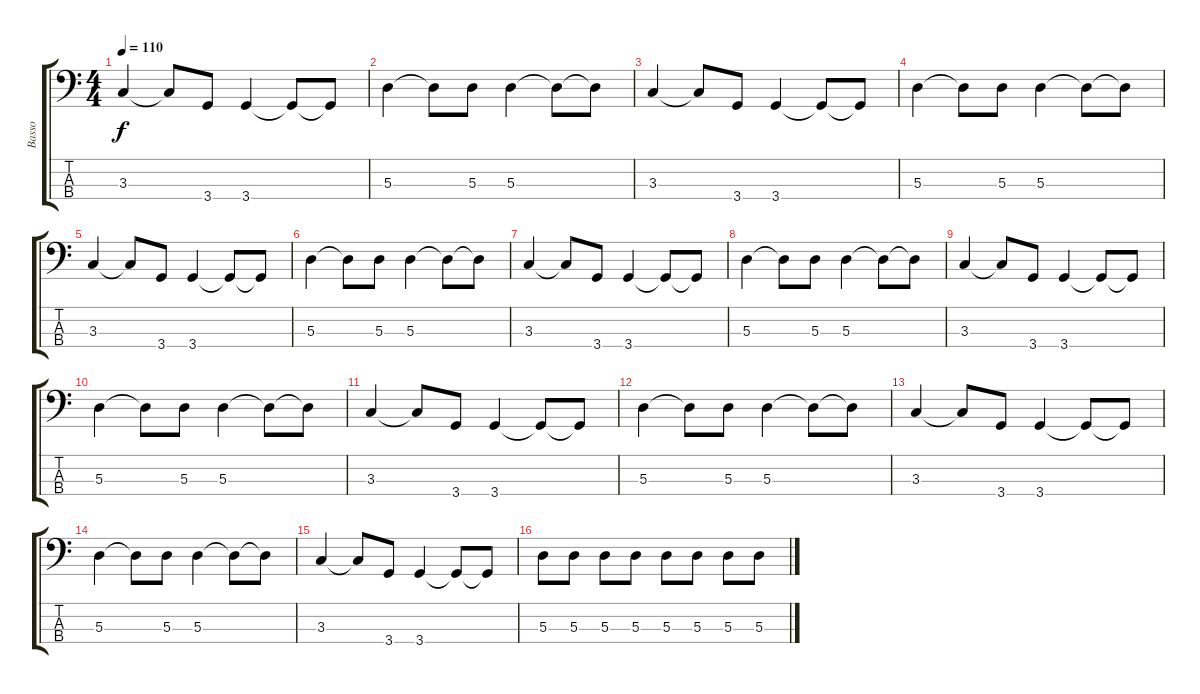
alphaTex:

\track ("Basso" "Basso") {instrument electricbassfinger}
\staff {score tabs}
\tuning (G2 D2 A1 E1) {hide}
\ts (4 4)
\tempo 110
\clef f4
\ks c
3.3.4{dy f} 3.3{t}.8 3.4.8 3.4.4 3.4{t}.8 3.4{t}.8 |
5.3.4 5.3{t}.8 5.3.8 5.3.4 5.3{t}.8 5.3{t}.8 |
3.3.4 3.3{t}.8 3.4.8 3.4.4 3.4{t}.8 3.4{t}.8 |
5.3.4 5.3{t}.8 5.3.8 5.3.4 5.3{t}.8 5.3{t}.8 |
3.3.4 3.3{t}.8 3.4.8 3.4.4 3.4{t}.8 3.4{t}.8 |
5.3.4 5.3{t}.8 5.3.8 5.3.4 5.3{t}.8 5.3{t}.8 |
3.3.4 3.3{t}.8 3.4.8 3.4.4 3.4{t}.8 3.4{t}.8 |
5.3.4 5.3{t}.8 5.3.8 5.3.4 5.3{t}.8 5.3{t}.8 |
3.3.4 3.3{t}.8 3.4.8 3.4.4 3.4{t}.8 3.4{t}.8 |
5.3.4 5.3{t}.8 5.3.8 5.3.4 5.3{t}.8 5.3{t}.8 |
3.3.4 3.3{t}.8 3.4.8 3.4.4 3.4{t}.8 3.4{t}.8 |
5.3.4 5.3{t}.8 5.3.8 5.3.4 5.3{t}.8 5.3{t}.8 |
3.3.4 3.3{t}.8 3.4.8 3.4.4 3.4{t}.8 3.4{t}.8 |
5.3.4 5.3{t}.8 5.3.8 5.3.4 5.3{t}.8 5.3{t}.8 |
3.3.4 3.3{t}.8 3.4.8 3.4.4 3.4{t}.8 3.4{t}.8 |
5.3.8 5.3.8 5.3.8 5.3.8 5.3.8 5.3.8 5.3.8 5.3.8
